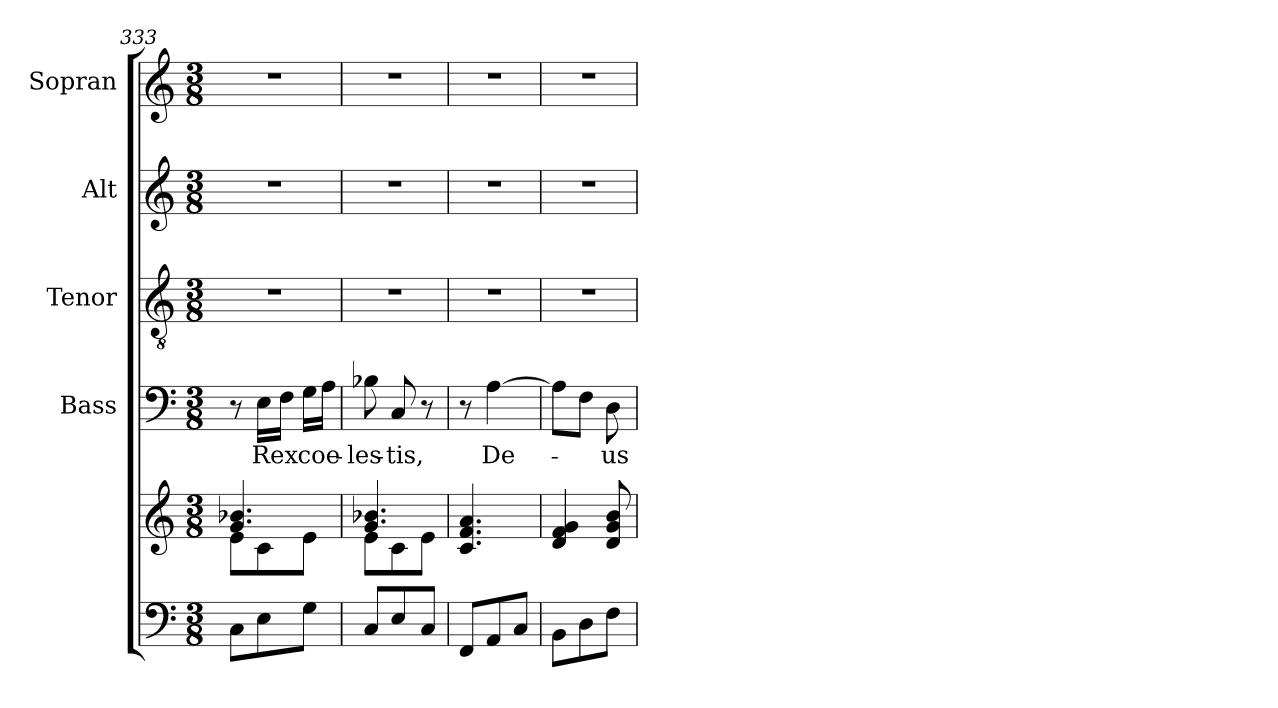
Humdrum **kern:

**kern	**kern	**kern	**text	**kern	**kern	**kern
*part5	*part5	*part4	*part4	*part3	*part2	*part1
*staff6	*staff5	*staff4	*staff4	*staff3	*staff2	*staff1
*	*	*I"Bass	*	*I"Tenor	*I"Alt	*I"Sopran
*	*	*I'B.	*	*I'T.	*I'A.	*I'S.
*clefF4	*clefG2	*clefF4	*	*clefGv2	*clefG2	*clefG2
*k[]	*k[]	*k[]	*	*k[]	*k[]	*k[]
*C:	*C:	*C:	*	*C:	*C:	*C:
*M3/8	*M3/8	*M3/8	*	*M3/8	*M3/8	*M3/8
=333	=333	=333	=333	=333	=333	=333
*	*^	*	*	*	*	*
8C\L	4.g/ 4.b-X/	8e\L	8r	.	4.r	4.r	4.r
!	!	!	!	!LO:LY:b	!	!	!
8E\	.	8c\	16E\LL	Rex	.	.	.
.	.	.	16F\JJ	.	.	.	.
!	!	!	!	!LO:LY:b	!	!	!
8G\J	.	8e\J	16G\LL	coe-	.	.	.
.	.	.	16A\JJ	.	.	.	.
=334	=334	=334	=334	=334	=334	=334	=334
!	!	!	!	!LO:LY:b	!	!	!
8C/L	4.g/ 4.b-X/	8e\L	8B-X\	-les-	4.r	4.r	4.r
!	!	!	!	!LO:LY:b	!	!	!
8E/	.	8c\	8C/	-tis,	.	.	.
8C/J	.	8e\J	8r	.	.	.	.
*	*v	*v	*	*	*	*	*
!!LO:LB:g=z
=335	=335	=335	=335	=335	=335	=335
8FF/L	4.c/ 4.f/ 4.a/	8r	.	4.r	4.r	4.r
!	!	!	!LO:LY:b	!	!	!
8AA/	.	[4A\	De-	.	.	.
8C/J	.	.	.	.	.	.
=336	=336	=336	=336	=336	=336	=336
8BB\L	4d/ 4f/ 4g/	8A\L]	.	4.r	4.r	4.r
8D\	.	8F\J	.	.	.	.
!	!	!	!LO:LY:b	!	!	!
8F\J	8d/ 8g/ 8b/	8D\	-us	.	.	.
=	=	=	=	=	=	=
*-	*-	*-	*-	*-	*-	*-
